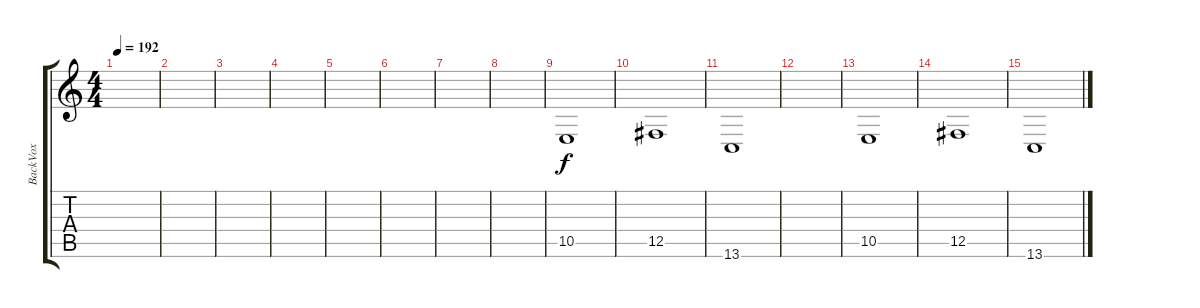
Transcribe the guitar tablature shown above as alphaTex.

\track ("BackVox" "BackVox") {instrument choiraahs}
\staff {score tabs}
\tuning (Db4 Ab3 E3 B2 Gb2 B1) {hide}
\ts (4 4)
\tempo 192
\clef g2
\ks c
|
|
|
|
|
|
|
|
10.5.1 |
12.5.1 |
13.6.1 |
|
10.5.1 |
12.5.1 |
13.6.1
